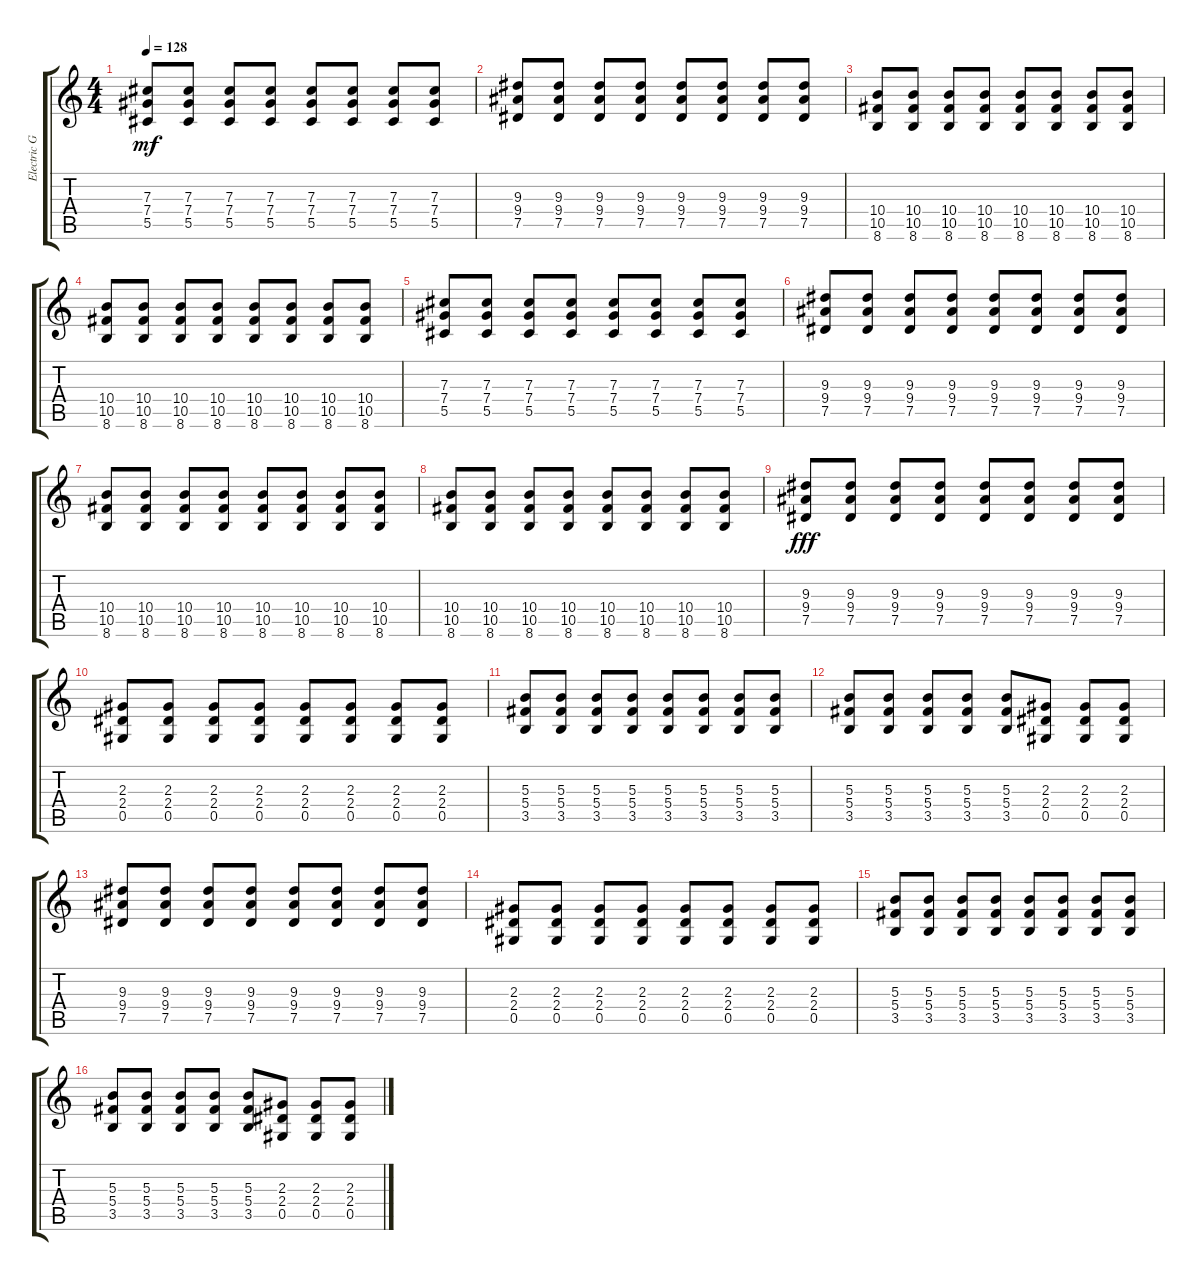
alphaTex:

\track ("Electric Guitar 2" "Electric G") {instrument distortionguitar}
\staff {score tabs}
\tuning (Eb4 Bb3 Gb3 Db3 Ab2 Eb2) {hide}
\ts (4 4)
\tempo 128
\clef g2
\ks c
(7.3 7.4 5.5).8{dy mf} (7.3 7.4 5.5).8 (7.3 7.4 5.5).8 (7.3 7.4 5.5).8 (7.3 7.4 5.5).8 (7.3 7.4 5.5).8 (7.3 7.4 5.5).8 (7.3 7.4 5.5).8 |
(9.3 9.4 7.5).8 (9.3 9.4 7.5).8 (9.3 9.4 7.5).8 (9.3 9.4 7.5).8 (9.3 9.4 7.5).8 (9.3 9.4 7.5).8 (9.3 9.4 7.5).8 (9.3 9.4 7.5).8 |
(10.4 10.5 8.6).8 (10.4 10.5 8.6).8 (10.4 10.5 8.6).8 (10.4 10.5 8.6).8 (10.4 10.5 8.6).8 (10.4 10.5 8.6).8 (10.4 10.5 8.6).8 (10.4 10.5 8.6).8 |
(10.4 10.5 8.6).8 (10.4 10.5 8.6).8 (10.4 10.5 8.6).8 (10.4 10.5 8.6).8 (10.4 10.5 8.6).8 (10.4 10.5 8.6).8 (10.4 10.5 8.6).8 (10.4 10.5 8.6).8 |
(7.3 7.4 5.5).8 (7.3 7.4 5.5).8 (7.3 7.4 5.5).8 (7.3 7.4 5.5).8 (7.3 7.4 5.5).8 (7.3 7.4 5.5).8 (7.3 7.4 5.5).8 (7.3 7.4 5.5).8 |
(9.3 9.4 7.5).8 (9.3 9.4 7.5).8 (9.3 9.4 7.5).8 (9.3 9.4 7.5).8 (9.3 9.4 7.5).8 (9.3 9.4 7.5).8 (9.3 9.4 7.5).8 (9.3 9.4 7.5).8 |
(10.4 10.5 8.6).8 (10.4 10.5 8.6).8 (10.4 10.5 8.6).8 (10.4 10.5 8.6).8 (10.4 10.5 8.6).8 (10.4 10.5 8.6).8 (10.4 10.5 8.6).8 (10.4 10.5 8.6).8 |
(10.4 10.5 8.6).8 (10.4 10.5 8.6).8 (10.4 10.5 8.6).8 (10.4 10.5 8.6).8 (10.4 10.5 8.6).8 (10.4 10.5 8.6).8 (10.4 10.5 8.6).8 (10.4 10.5 8.6).8 |
(9.3 9.4 7.5).8{dy fff} (9.3 9.4 7.5).8 (9.3 9.4 7.5).8 (9.3 9.4 7.5).8 (9.3 9.4 7.5).8 (9.3 9.4 7.5).8 (9.3 9.4 7.5).8 (9.3 9.4 7.5).8 |
(2.3 2.4 0.5).8 (2.3 2.4 0.5).8 (2.3 2.4 0.5).8 (2.3 2.4 0.5).8 (2.3 2.4 0.5).8 (2.3 2.4 0.5).8 (2.3 2.4 0.5).8 (2.3 2.4 0.5).8 |
(5.3 5.4 3.5).8 (5.3 5.4 3.5).8 (5.3 5.4 3.5).8 (5.3 5.4 3.5).8 (5.3 5.4 3.5).8 (5.3 5.4 3.5).8 (5.3 5.4 3.5).8 (5.3 5.4 3.5).8 |
(5.3 5.4 3.5).8 (5.3 5.4 3.5).8 (5.3 5.4 3.5).8 (5.3 5.4 3.5).8 (5.3 5.4 3.5).8 (2.3 2.4 0.5).8 (2.3 2.4 0.5).8 (2.3 2.4 0.5).8 |
(9.3 9.4 7.5).8 (9.3 9.4 7.5).8 (9.3 9.4 7.5).8 (9.3 9.4 7.5).8 (9.3 9.4 7.5).8 (9.3 9.4 7.5).8 (9.3 9.4 7.5).8 (9.3 9.4 7.5).8 |
(2.3 2.4 0.5).8 (2.3 2.4 0.5).8 (2.3 2.4 0.5).8 (2.3 2.4 0.5).8 (2.3 2.4 0.5).8 (2.3 2.4 0.5).8 (2.3 2.4 0.5).8 (2.3 2.4 0.5).8 |
(5.3 5.4 3.5).8 (5.3 5.4 3.5).8 (5.3 5.4 3.5).8 (5.3 5.4 3.5).8 (5.3 5.4 3.5).8 (5.3 5.4 3.5).8 (5.3 5.4 3.5).8 (5.3 5.4 3.5).8 |
(5.3 5.4 3.5).8 (5.3 5.4 3.5).8 (5.3 5.4 3.5).8 (5.3 5.4 3.5).8 (5.3 5.4 3.5).8 (2.3 2.4 0.5).8 (2.3 2.4 0.5).8 (2.3 2.4 0.5).8
